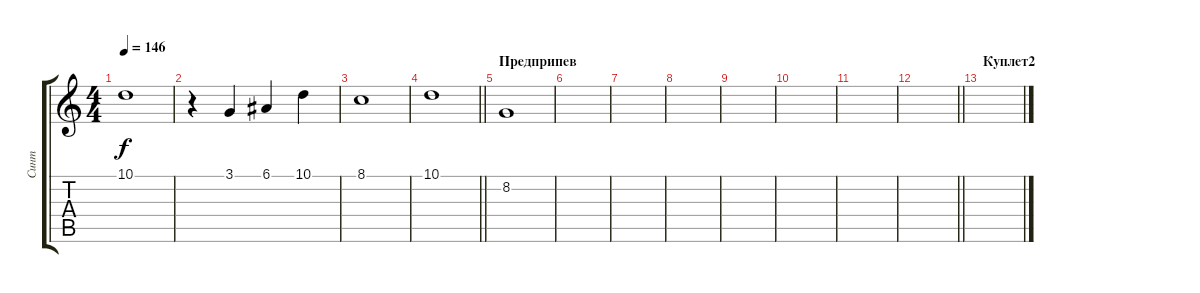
\track ("Синт" "Синт") {instrument pizzicatostrings}
\staff {score tabs}
\tuning (E4 B3 G3 D3 A2 E2) {hide}
\ts (4 4)
\tempo 146
\clef g2
\ks c
10.1.1{dy f} |
r.4 3.1.4 6.1.4 10.1.4 |
8.1.1 |
\barLineRight lightlight
10.1.1 |
\section ("" "Предприпев")
8.2.1 |
|
|
|
|
|
|
\barLineRight lightlight
|
\section ("" "Куплет2")
